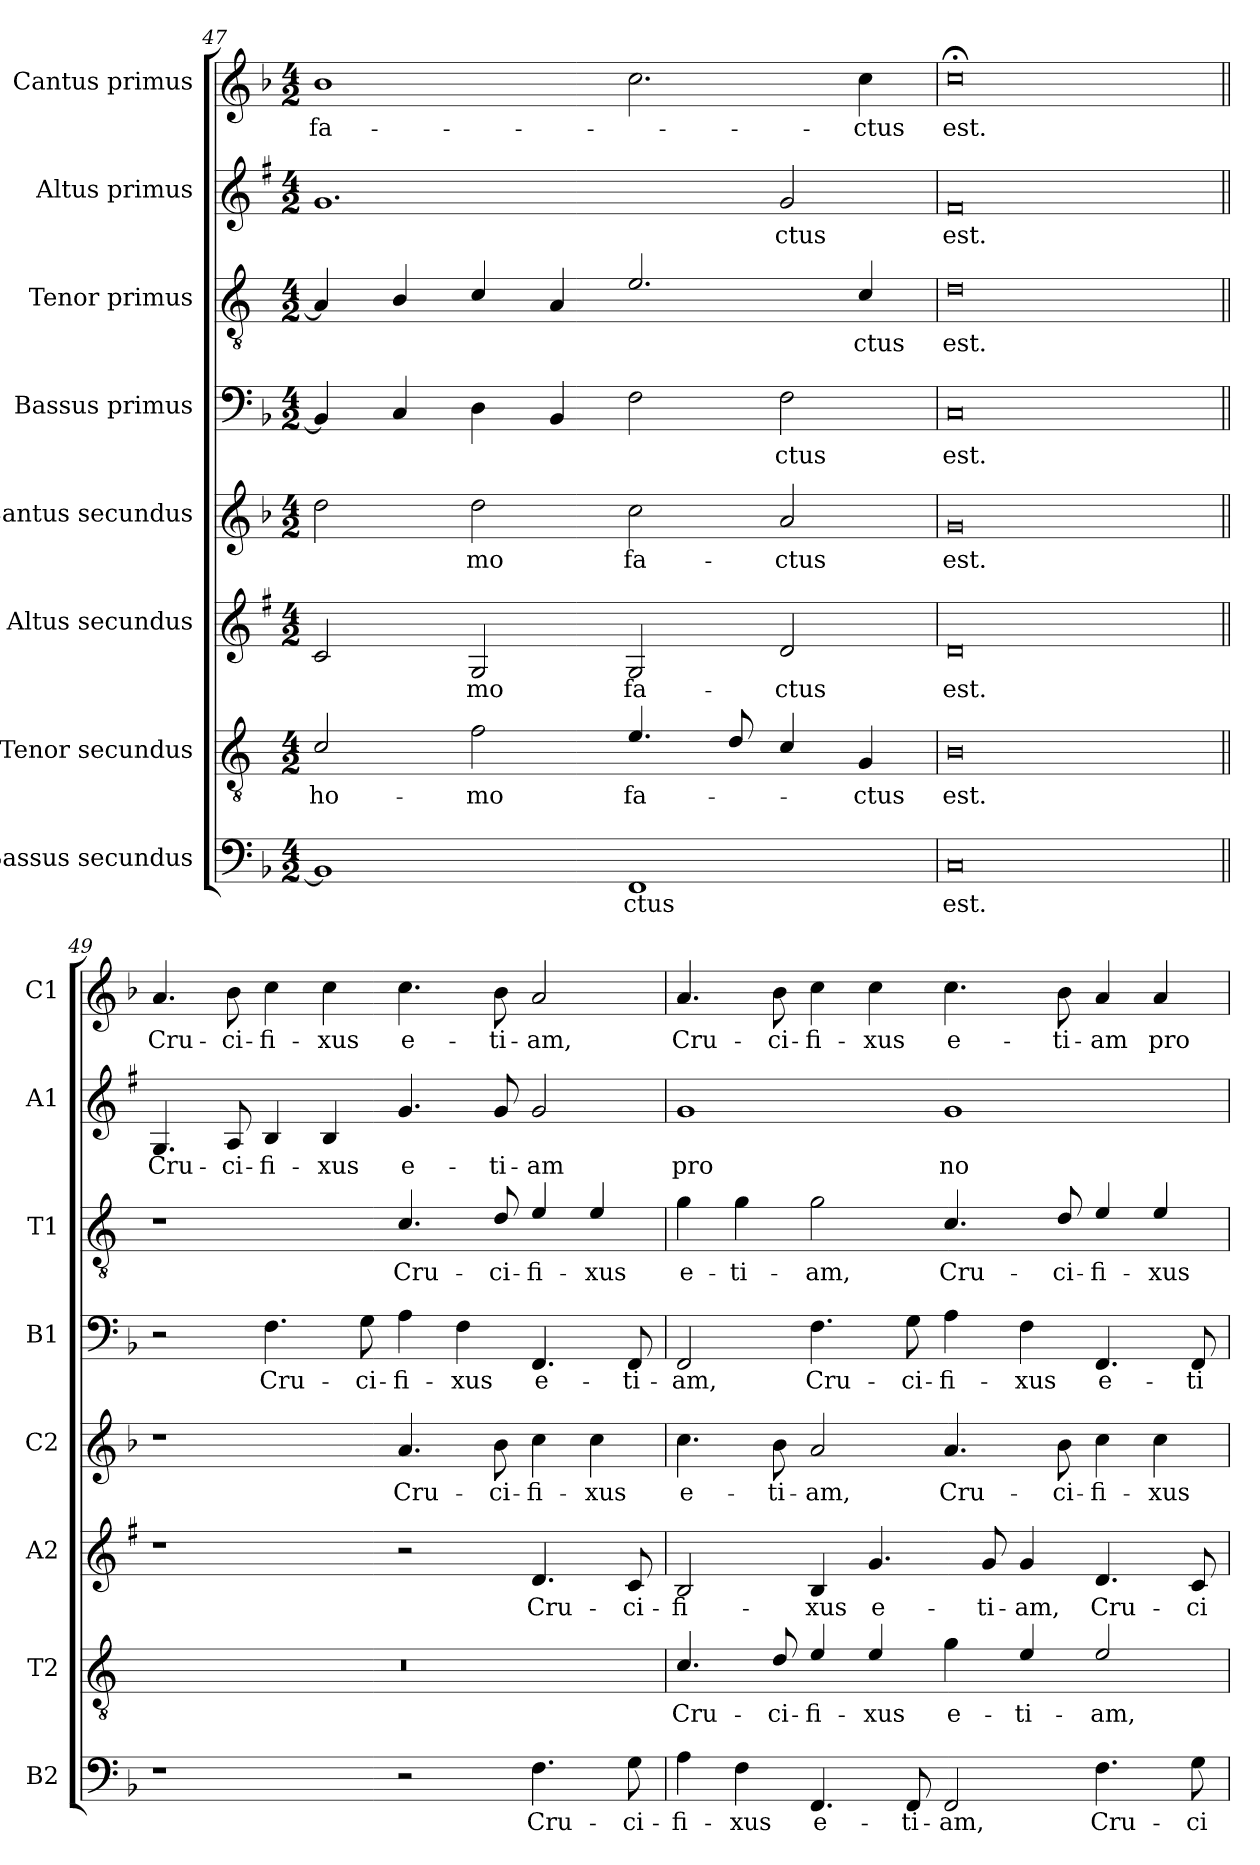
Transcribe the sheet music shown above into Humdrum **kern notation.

**kern	**text	**kern	**text	**kern	**text	**kern	**text	**kern	**text	**kern	**text	**kern	**text	**kern	**text
*part8	*part8	*part7	*part7	*part6	*part6	*part5	*part5	*part4	*part4	*part3	*part3	*part2	*part2	*part1	*part1
*staff8	*staff8	*staff7	*staff7	*staff6	*staff6	*staff5	*staff5	*staff4	*staff4	*staff3	*staff3	*staff2	*staff2	*staff1	*staff1
*I"Bassus secundus	*	*I"Tenor secundus	*	*I"Altus secundus	*	*I"Cantus secundus	*	*I"Bassus primus	*	*I"Tenor primus	*	*I"Altus primus	*	*I"Cantus primus	*
*I'B2	*	*I'T2	*	*I'A2	*	*I'C2	*	*I'B1	*	*I'T1	*	*I'A1	*	*I'C1	*
*clefF4	*	*clefGv2	*	*clefG2	*	*clefG2	*	*clefF4	*	*clefGv2	*	*clefG2	*	*clefG2	*
*	*	*ITrd4c7	*	*ITrd1c2	*	*	*	*	*	*ITrd4c7	*	*ITrd1c2	*	*	*
*k[b-]	*	*k[b-]	*	*k[b-]	*	*k[b-]	*	*k[b-]	*	*k[b-]	*	*k[b-]	*	*k[b-]	*
*F:	*	*F:	*	*F:	*	*F:	*	*F:	*	*F:	*	*F:	*	*F:	*
*M4/2	*	*M4/2	*	*M4/2	*	*M4/2	*	*M4/2	*	*M4/2	*	*M4/2	*	*M4/2	*
=47	=47	=47	=47	=47	=47	=47	=47	=47	=47	=47	=47	=47	=47	=47	=47
!	!	!	!LO:LY:b	!	!	!	!	!	!	!	!	!	!	!	!LO:LY:b
1BB-]	.	2F/	ho-	2B-/	.	2dd\	.	4BB-/]	.	4D/]	.	1.f	.	1b-	fa-
.	.	.	.	.	.	.	.	4C/	.	4E/	.	.	.	.	.
!	!	!	!LO:LY:b	!	!LO:LY:b	!	!LO:LY:b	!	!	!	!	!	!	!	!
.	.	2B-\	-mo	2F/	-mo	2dd\	-mo	4D\	.	4F/	.	.	.	.	.
.	.	.	.	.	.	.	.	4BB-/	.	4D/	.	.	.	.	.
!	!LO:LY:b	!	!LO:LY:b	!	!LO:LY:b	!	!LO:LY:b	!	!	!	!	!	!	!	!
1FF	-ctus	4.A/	fa-	2F/	fa-	2cc\	fa-	2F\	.	2.A/	.	.	.	2.cc\	.
.	.	8G/	.	.	.	.	.	.	.	.	.	.	.	.	.
!	!	!	!	!	!LO:LY:b	!	!LO:LY:b	!	!LO:LY:b	!	!	!	!LO:LY:b	!	!
.	.	4F/	.	2c/	-ctus	2a/	-ctus	2F\	-ctus	.	.	2f/	-ctus	.	.
!	!	!	!LO:LY:b	!	!	!	!	!	!	!	!LO:LY:b	!	!	!	!LO:LY:b
.	.	4C/	-ctus	.	.	.	.	.	.	4F/	-ctus	.	.	4cc\	-ctus
=48	=48	=48	=48	=48	=48	=48	=48	=48	=48	=48	=48	=48	=48	=48	=48
!	!LO:LY:b	!	!LO:LY:b	!	!LO:LY:b	!	!LO:LY:b	!	!LO:LY:b	!	!LO:LY:b	!	!LO:LY:b	!	!LO:LY:b
0C	est.	0E	est.	0c	est.	0g	est.	0C	est.	0G	est.	0e	est.	0cc;<	est.
!!LO:PB:g=z
=49||	=49||	=49||	=49||	=49||	=49||	=49||	=49||	=49||	=49||	=49||	=49||	=49||	=49||	=49||	=49||
!	!	!	!	!	!	!	!	!	!	!	!	!	!LO:LY:b	!	!LO:LY:b
1r	.	0r	.	1r	.	1r	.	2r	.	1r	.	4.F/	Cru-	4.a/	Cru-
!	!	!	!	!	!	!	!	!	!	!	!	!	!LO:LY:b	!	!LO:LY:b
.	.	.	.	.	.	.	.	.	.	.	.	8G/	-ci-	8b-\	-ci-
!	!	!	!	!	!	!	!	!	!LO:LY:b	!	!	!	!LO:LY:b	!	!LO:LY:b
.	.	.	.	.	.	.	.	4.F\	Cru-	.	.	4A/	-fi-	4cc\	-fi-
!	!	!	!	!	!	!	!	!	!	!	!	!	!LO:LY:b	!	!LO:LY:b
.	.	.	.	.	.	.	.	.	.	.	.	4A/	-xus	4cc\	-xus
!	!	!	!	!	!	!	!	!	!LO:LY:b	!	!	!	!	!	!
.	.	.	.	.	.	.	.	8G\	-ci-	.	.	.	.	.	.
!	!	!	!	!	!	!	!LO:LY:b	!	!LO:LY:b	!	!LO:LY:b	!	!LO:LY:b	!	!LO:LY:b
2r	.	.	.	2r	.	4.a/	Cru-	4A\	-fi-	4.F/	Cru-	4.f/	e-	4.cc\	e-
!	!	!	!	!	!	!	!	!	!LO:LY:b	!	!	!	!	!	!
.	.	.	.	.	.	.	.	4F\	-xus	.	.	.	.	.	.
!	!	!	!	!	!	!	!LO:LY:b	!	!	!	!LO:LY:b	!	!LO:LY:b	!	!LO:LY:b
.	.	.	.	.	.	8b-\	-ci-	.	.	8G/	-ci-	8f/	-ti-	8b-\	-ti-
!	!LO:LY:b	!	!	!	!LO:LY:b	!	!LO:LY:b	!	!LO:LY:b	!	!LO:LY:b	!	!LO:LY:b	!	!LO:LY:b
4.F\	Cru-	.	.	4.c/	Cru-	4cc\	-fi-	4.FF/	e-	4A/	-fi-	2f/	-am	2a/	-am,
!	!	!	!	!	!	!	!LO:LY:b	!	!	!	!LO:LY:b	!	!	!	!
.	.	.	.	.	.	4cc\	-xus	.	.	4A/	-xus	.	.	.	.
!	!LO:LY:b	!	!	!	!LO:LY:b	!	!	!	!LO:LY:b	!	!	!	!	!	!
8G\	-ci-	.	.	8B-/	-ci-	.	.	8FF/	-ti-	.	.	.	.	.	.
=50	=50	=50	=50	=50	=50	=50	=50	=50	=50	=50	=50	=50	=50	=50	=50
!	!LO:LY:b	!	!LO:LY:b	!	!LO:LY:b	!	!LO:LY:b	!	!LO:LY:b	!	!LO:LY:b	!	!LO:LY:b	!	!LO:LY:b
4A\	-fi-	4.F/	Cru-	2A/	-fi-	4.cc\	e-	2FF/	-am,	4c\	e-	1f	pro	4.a/	Cru-
!	!LO:LY:b	!	!	!	!	!	!	!	!	!	!LO:LY:b	!	!	!	!
4F\	-xus	.	.	.	.	.	.	.	.	4c\	-ti-	.	.	.	.
!	!	!	!LO:LY:b	!	!	!	!LO:LY:b	!	!	!	!	!	!	!	!LO:LY:b
.	.	8G/	-ci-	.	.	8b-\	-ti-	.	.	.	.	.	.	8b-\	-ci-
!	!LO:LY:b	!	!LO:LY:b	!	!LO:LY:b	!	!LO:LY:b	!	!LO:LY:b	!	!LO:LY:b	!	!	!	!LO:LY:b
4.FF/	e-	4A/	-fi-	4A/	-xus	2a/	-am,	4.F\	Cru-	2c\	-am,	.	.	4cc\	-fi-
!	!	!	!LO:LY:b	!	!LO:LY:b	!	!	!	!	!	!	!	!	!	!LO:LY:b
.	.	4A/	-xus	4.f/	e-	.	.	.	.	.	.	.	.	4cc\	-xus
!	!LO:LY:b	!	!	!	!	!	!	!	!LO:LY:b	!	!	!	!	!	!
8FF/	-ti-	.	.	.	.	.	.	8G\	-ci-	.	.	.	.	.	.
!	!LO:LY:b	!	!LO:LY:b	!	!	!	!LO:LY:b	!	!LO:LY:b	!	!LO:LY:b	!	!LO:LY:b	!	!LO:LY:b
2FF/	-am,	4c\	e-	.	.	4.a/	Cru-	4A\	-fi-	4.F/	Cru-	1f	no-	4.cc\	e-
!	!	!	!	!	!LO:LY:b	!	!	!	!	!	!	!	!	!	!
.	.	.	.	8f/	-ti-	.	.	.	.	.	.	.	.	.	.
!	!	!	!LO:LY:b	!	!LO:LY:b	!	!	!	!LO:LY:b	!	!	!	!	!	!
.	.	4A/	-ti-	4f/	-am,	.	.	4F\	-xus	.	.	.	.	.	.
!	!	!	!	!	!	!	!LO:LY:b	!	!	!	!LO:LY:b	!	!	!	!LO:LY:b
.	.	.	.	.	.	8b-\	-ci-	.	.	8G/	-ci-	.	.	8b-\	-ti-
!	!LO:LY:b	!	!LO:LY:b	!	!LO:LY:b	!	!LO:LY:b	!	!LO:LY:b	!	!LO:LY:b	!	!	!	!LO:LY:b
4.F\	Cru-	2A/	-am,	4.c/	Cru-	4cc\	-fi-	4.FF/	e-	4A/	-fi-	.	.	4a/	-am
!	!	!	!	!	!	!	!LO:LY:b	!	!	!	!LO:LY:b	!	!	!	!LO:LY:b
.	.	.	.	.	.	4cc\	-xus	.	.	4A/	-xus	.	.	4a/	pro
!	!LO:LY:b	!	!	!	!LO:LY:b	!	!	!	!LO:LY:b	!	!	!	!	!	!
8G\	-ci-	.	.	8B-/	-ci-	.	.	8FF/	-ti-	.	.	.	.	.	.
=	=	=	=	=	=	=	=	=	=	=	=	=	=	=	=
*-	*-	*-	*-	*-	*-	*-	*-	*-	*-	*-	*-	*-	*-	*-	*-
